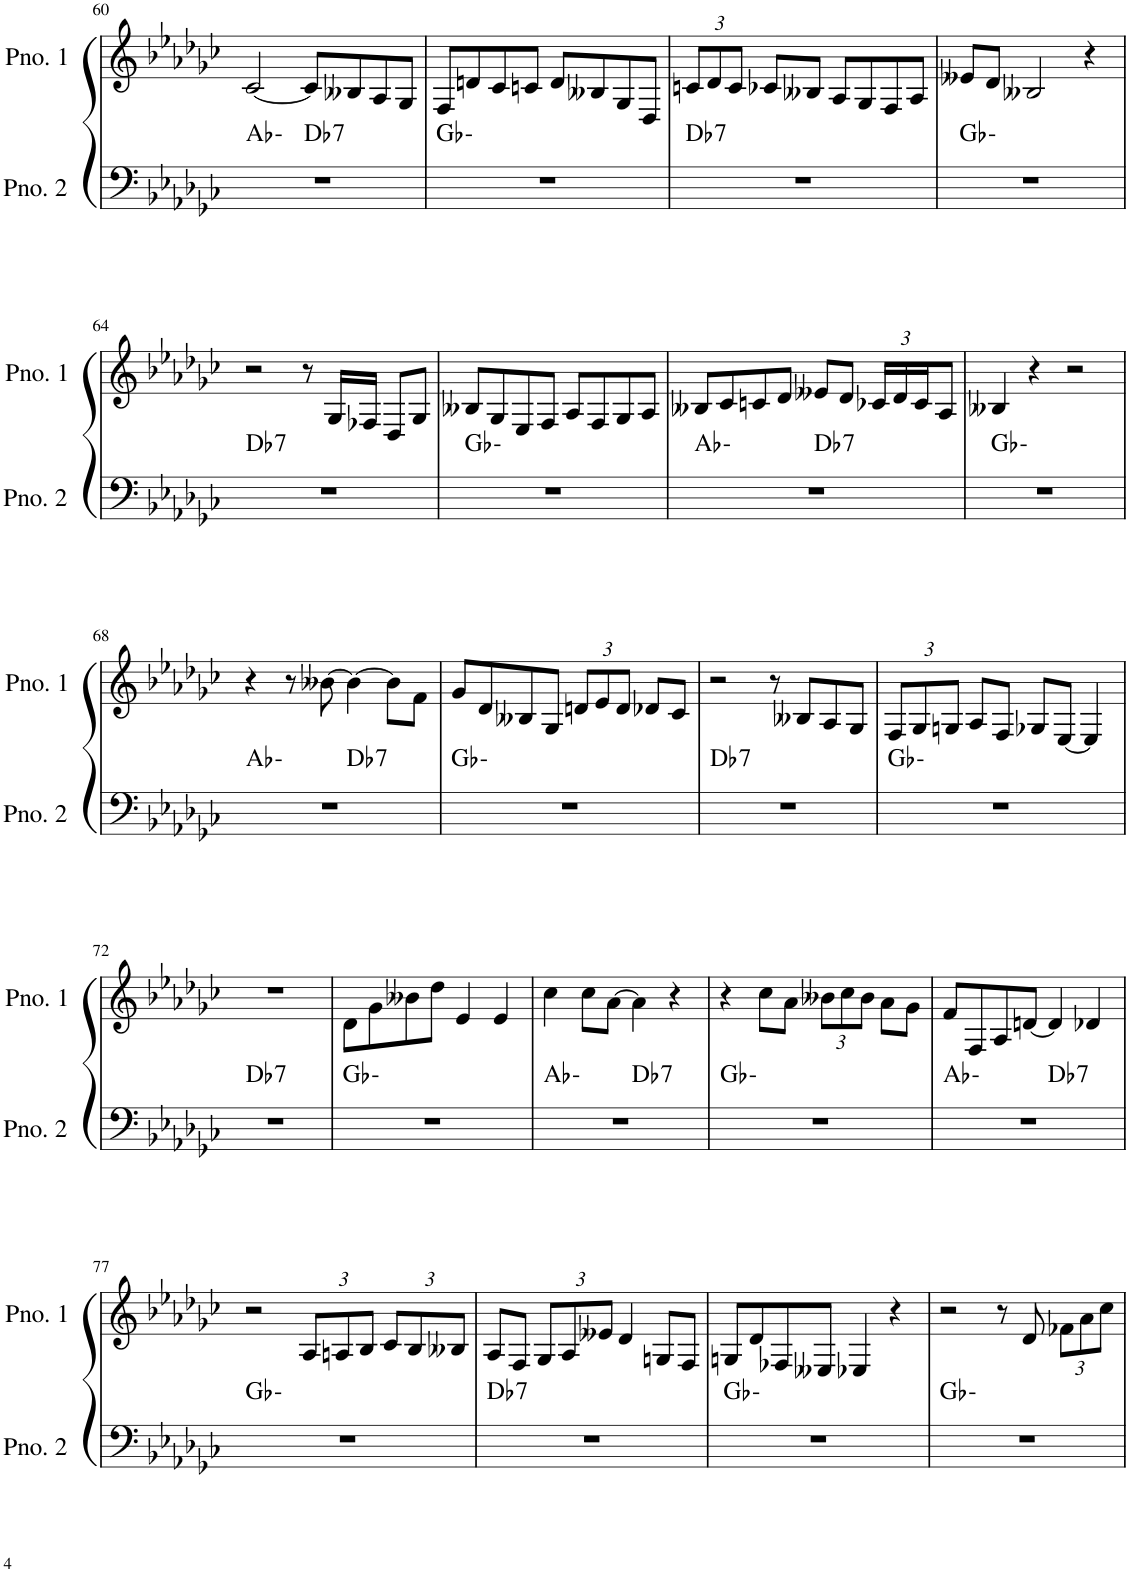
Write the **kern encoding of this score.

**kern	**harte	**kern
*part2	*part2	*part1
*staff2	*	*staff1
*I"ピアノ 2	*	*I"ピアノ 1
!!LO:PB:g=z
*clefF4	*	*clefG2
*k[b-e-a-d-g-c-]	*	*k[b-e-a-d-g-c-]
*M4/4	*	*M4/4
=60	=60	=60
*^	*	*
1r	2ryy	Ab:min	[2c-/
!	!	!LO:H:kt=7	!
.	2ryy	Db:7	8c-/L]
.	.	.	8B--X/
.	.	.	8A-/
.	.	.	8G-/J
*v	*v	*	*
=61	=61	=61
1r	Gb:min	8F/L
.	.	8dn/
.	.	8c-/
.	.	8cn/J
.	.	8d/L
.	.	8B--X/
.	.	8G-/
.	.	8D-/J
=62	=62	=62
*	*	*Xbrackettup
!	!LO:H:kt=7	!
1r	Db:7	12cn/L
.	.	12d-/
.	.	12c/J
.	.	8c-X/L
.	.	8B--X/J
.	.	8A-/L
.	.	8G-/
.	.	8F/
.	.	8A-/J
=63	=63	=63
1r	Gb:min	8e--X/L
.	.	8d-/J
.	.	2B--X/
.	.	4r
!!LO:LB:g=z
=64	=64	=64
!	!LO:H:kt=7	!
1r	Db:7	2r
.	.	8r
.	.	16G-/LL
.	.	16F-X/JJ
.	.	8D-/L
.	.	8G-/J
=65	=65	=65
1r	Gb:min	8B--X/L
.	.	8G-/
.	.	8E-/
.	.	8F/J
.	.	8A-/L
.	.	8F/
.	.	8G-/
.	.	8A-/J
=66	=66	=66
*^	*	*
1r	2ryy	Ab:min	8B--X/L
.	.	.	8c-/
.	.	.	8cn/
.	.	.	8d-/J
!	!	!LO:H:kt=7	!
.	2ryy	Db:7	8e--X/L
.	.	.	8d-/J
.	.	.	24c-X/LL
.	.	.	24d-/
.	.	.	24c-/J
.	.	.	8A-/J
*v	*v	*	*
=67	=67	=67
1r	Gb:min	4B--X/
.	.	4r
.	.	2r
!!LO:LB:g=z
=68	=68	=68
*^	*	*
1r	2ryy	Ab:min	4r
.	.	.	8r
.	.	.	[8b--X\
!	!	!LO:H:kt=7	!
.	2ryy	Db:7	4b--\_
.	.	.	8b--\L]
.	.	.	8f\J
*v	*v	*	*
=69	=69	=69
1r	Gb:min	8g-/L
.	.	8d-/
.	.	8B--X/
.	.	8G-/J
.	.	12dn/L
.	.	12e-/
.	.	12d/J
.	.	8d-X/L
.	.	8c-/J
=70	=70	=70
!	!LO:H:kt=7	!
1r	Db:7	2r
.	.	8r
.	.	8B--X/L
.	.	8A-/
.	.	8G-/J
=71	=71	=71
1r	Gb:min	12F/L
.	.	12G-/
.	.	12Gn/J
.	.	8A-/L
.	.	8F/J
.	.	8G-X/L
.	.	[8E-/J
.	.	4E-/]
!!LO:LB:g=z
=72	=72	=72
!	!LO:H:kt=7	!
1r	Db:7	1r
=73	=73	=73
1r	Gb:min	8d-\L
.	.	8g-\
.	.	8b--X\
.	.	8dd-\J
.	.	4e-/
.	.	4e-/
=74	=74	=74
*^	*	*
1r	2ryy	Ab:min	4cc-\
.	.	.	8cc-\L
.	.	.	[8a-\J
!	!	!LO:H:kt=7	!
.	2ryy	Db:7	4a-\]
.	.	.	4r
*v	*v	*	*
=75	=75	=75
1r	Gb:min	4r
.	.	8cc-\L
.	.	8a-\J
.	.	12b--X\L
.	.	12cc-\
.	.	12b--\J
.	.	8a-\L
.	.	8g-\J
=76	=76	=76
*^	*	*
1r	2ryy	Ab:min	8f/L
.	.	.	8F/
.	.	.	8A-/
.	.	.	[8dn/J
!	!	!LO:H:kt=7	!
.	2ryy	Db:7	4d/]
.	.	.	4d-X/
*v	*v	*	*
!!LO:LB:g=z
=77	=77	=77
1r	Gb:min	2r
.	.	12A-/L
.	.	12An/
.	.	12B-/J
.	.	12c-/L
.	.	12B-/
.	.	12B--X/J
=78	=78	=78
!	!LO:H:kt=7	!
1r	Db:7	8A-/L
.	.	8F/J
.	.	12G-/L
.	.	12A-/
.	.	12e--X/J
.	.	4d-/
.	.	8Gn/L
.	.	8F/J
=79	=79	=79
1r	Gb:min	8Gn/L
.	.	8d-/
.	.	8F-X/
.	.	8E--X/J
.	.	4E-X/
.	.	4r
=80	=80	=80
1r	Gb:min	2r
.	.	8r
.	.	8d-/
.	.	12f-X\L
.	.	12a-\
.	.	12cc-\J
=	=	=
*-	*-	*-
